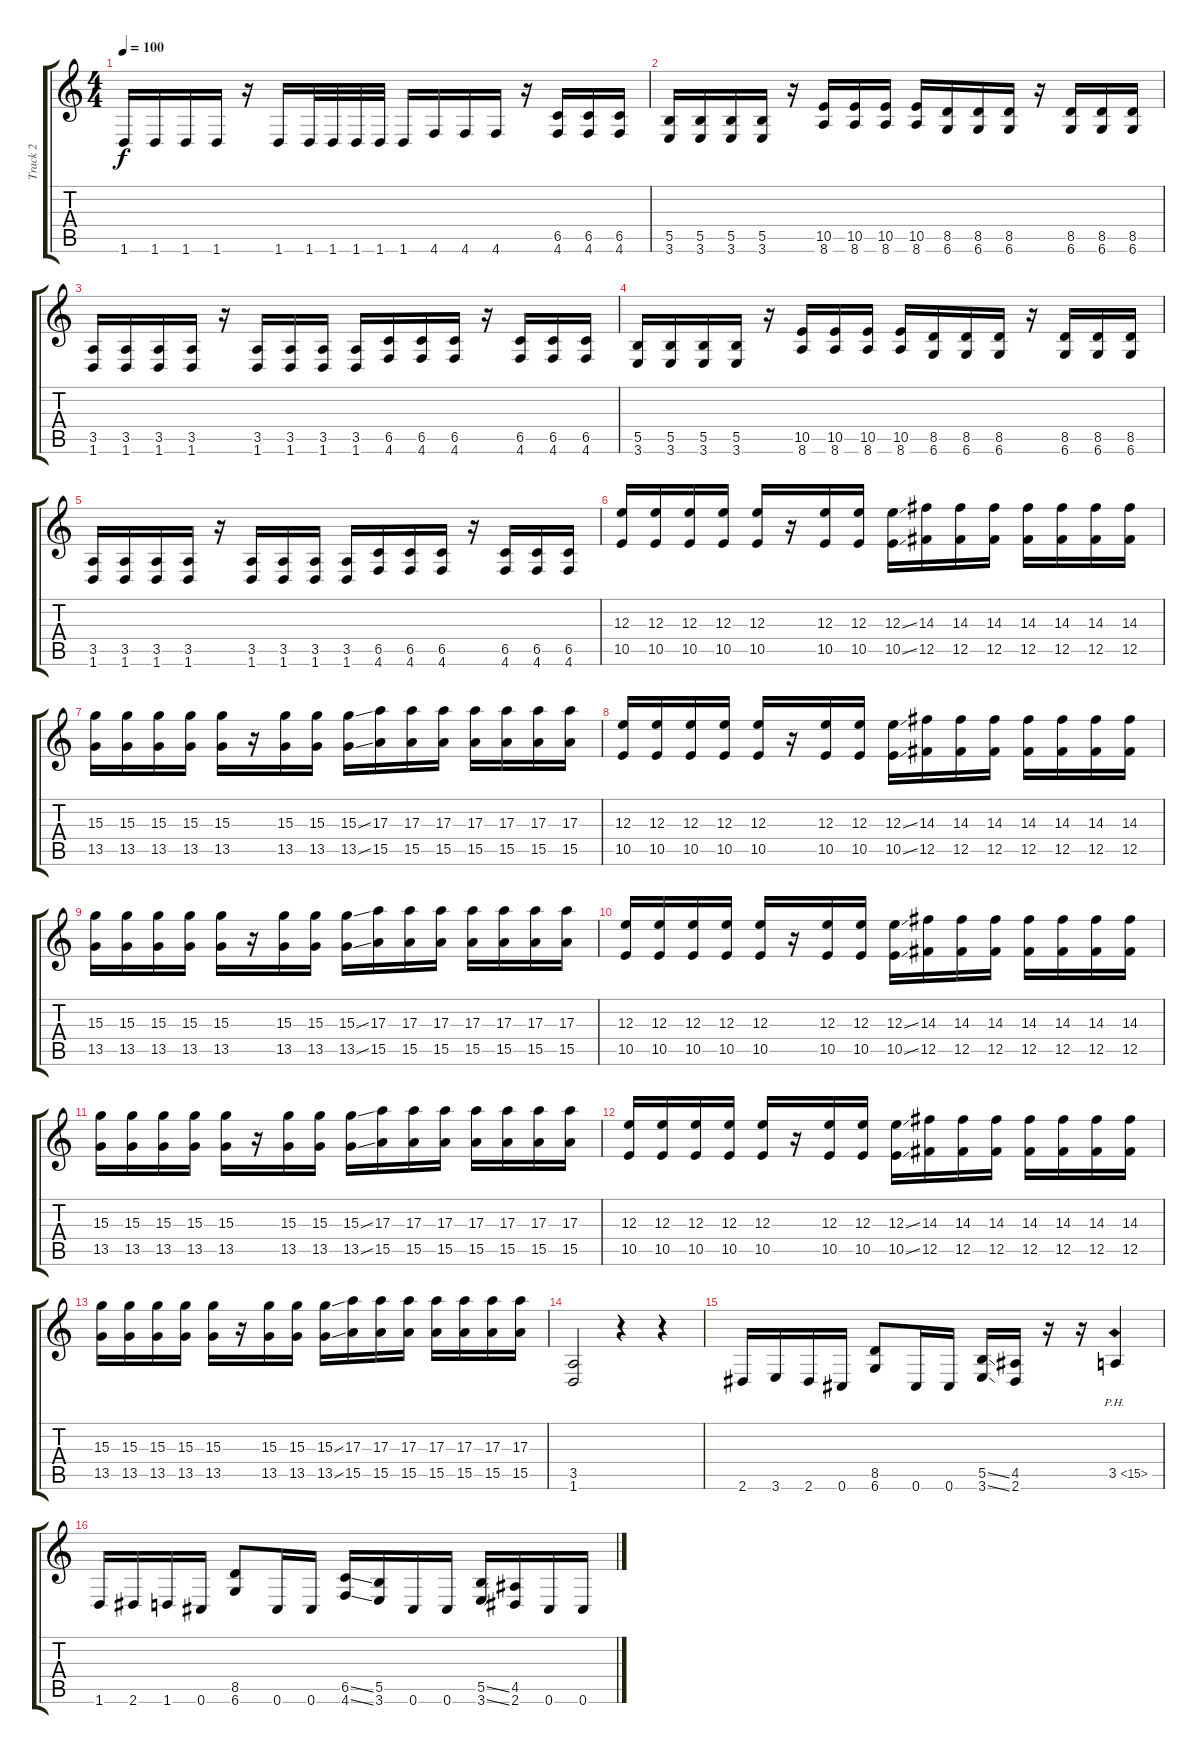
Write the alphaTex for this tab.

\track ("Track 2" "Track 2") {instrument distortionguitar}
\staff {score tabs}
\tuning (Db4 Ab3 E3 B2 Gb2 Db2) {hide}
\ts (4 4)
\tempo 100
\clef g2
\ks c
1.6.16{dy f} 1.6.16 1.6.16 1.6.16 r.16 1.6.16 1.6.32 1.6.32 1.6.32 1.6.32 1.6.16 4.6.16 4.6.16 4.6.16 r.16 (6.5 4.6).16 (6.5 4.6).16 (6.5 4.6).16 |
(5.5 3.6).16 (5.5 3.6).16 (5.5 3.6).16 (5.5 3.6).16 r.16 (10.5 8.6).16 (10.5 8.6).16 (10.5 8.6).16 (10.5 8.6).16 (8.5 6.6).16 (8.5 6.6).16 (8.5 6.6).16 r.16 (8.5 6.6).16 (8.5 6.6).16 (8.5 6.6).16 |
(3.5 1.6).16 (3.5 1.6).16 (3.5 1.6).16 (3.5 1.6).16 r.16 (3.5 1.6).16 (3.5 1.6).16 (3.5 1.6).16 (3.5 1.6).16 (6.5 4.6).16 (6.5 4.6).16 (6.5 4.6).16 r.16 (6.5 4.6).16 (6.5 4.6).16 (6.5 4.6).16 |
(5.5 3.6).16 (5.5 3.6).16 (5.5 3.6).16 (5.5 3.6).16 r.16 (10.5 8.6).16 (10.5 8.6).16 (10.5 8.6).16 (10.5 8.6).16 (8.5 6.6).16 (8.5 6.6).16 (8.5 6.6).16 r.16 (8.5 6.6).16 (8.5 6.6).16 (8.5 6.6).16 |
(3.5 1.6).16 (3.5 1.6).16 (3.5 1.6).16 (3.5 1.6).16 r.16 (3.5 1.6).16 (3.5 1.6).16 (3.5 1.6).16 (3.5 1.6).16 (6.5 4.6).16 (6.5 4.6).16 (6.5 4.6).16 r.16 (6.5 4.6).16 (6.5 4.6).16 (6.5 4.6).16 |
(12.3 10.5).16 (12.3 10.5).16 (12.3 10.5).16 (12.3 10.5).16 (12.3 10.5).16 r.16 (12.3 10.5).16 (12.3 10.5).16 (12.3{ss} 10.5{ss}).16 (14.3 12.5).16 (14.3 12.5).16 (14.3 12.5).16 (14.3 12.5).16 (14.3 12.5).16 (14.3 12.5).16 (14.3 12.5).16 |
(15.3 13.5).16 (15.3 13.5).16 (15.3 13.5).16 (15.3 13.5).16 (15.3 13.5).16 r.16 (15.3 13.5).16 (15.3 13.5).16 (15.3{ss} 13.5{ss}).16 (17.3 15.5).16 (17.3 15.5).16 (17.3 15.5).16 (17.3 15.5).16 (17.3 15.5).16 (17.3 15.5).16 (17.3 15.5).16 |
(12.3 10.5).16 (12.3 10.5).16 (12.3 10.5).16 (12.3 10.5).16 (12.3 10.5).16 r.16 (12.3 10.5).16 (12.3 10.5).16 (12.3{ss} 10.5{ss}).16 (14.3 12.5).16 (14.3 12.5).16 (14.3 12.5).16 (14.3 12.5).16 (14.3 12.5).16 (14.3 12.5).16 (14.3 12.5).16 |
(15.3 13.5).16 (15.3 13.5).16 (15.3 13.5).16 (15.3 13.5).16 (15.3 13.5).16 r.16 (15.3 13.5).16 (15.3 13.5).16 (15.3{ss} 13.5{ss}).16 (17.3 15.5).16 (17.3 15.5).16 (17.3 15.5).16 (17.3 15.5).16 (17.3 15.5).16 (17.3 15.5).16 (17.3 15.5).16 |
(12.3 10.5).16 (12.3 10.5).16 (12.3 10.5).16 (12.3 10.5).16 (12.3 10.5).16 r.16 (12.3 10.5).16 (12.3 10.5).16 (12.3{ss} 10.5{ss}).16 (14.3 12.5).16 (14.3 12.5).16 (14.3 12.5).16 (14.3 12.5).16 (14.3 12.5).16 (14.3 12.5).16 (14.3 12.5).16 |
(15.3 13.5).16 (15.3 13.5).16 (15.3 13.5).16 (15.3 13.5).16 (15.3 13.5).16 r.16 (15.3 13.5).16 (15.3 13.5).16 (15.3{ss} 13.5{ss}).16 (17.3 15.5).16 (17.3 15.5).16 (17.3 15.5).16 (17.3 15.5).16 (17.3 15.5).16 (17.3 15.5).16 (17.3 15.5).16 |
(12.3 10.5).16 (12.3 10.5).16 (12.3 10.5).16 (12.3 10.5).16 (12.3 10.5).16 r.16 (12.3 10.5).16 (12.3 10.5).16 (12.3{ss} 10.5{ss}).16 (14.3 12.5).16 (14.3 12.5).16 (14.3 12.5).16 (14.3 12.5).16 (14.3 12.5).16 (14.3 12.5).16 (14.3 12.5).16 |
(15.3 13.5).16 (15.3 13.5).16 (15.3 13.5).16 (15.3 13.5).16 (15.3 13.5).16 r.16 (15.3 13.5).16 (15.3 13.5).16 (15.3{ss} 13.5{ss}).16 (17.3 15.5).16 (17.3 15.5).16 (17.3 15.5).16 (17.3 15.5).16 (17.3 15.5).16 (17.3 15.5).16 (17.3 15.5).16 |
(3.5 1.6).2 r.4 r.4 |
2.6.16 3.6.16 2.6.16 0.6.16 (8.5 6.6).8 0.6.16 0.6.16 (5.5{ss} 3.6{ss}).16 (4.5 2.6).16 r.16 r.16 3.5{ph 12}.4 |
1.6.16 2.6.16 1.6.16 0.6.16 (8.5 6.6).8 0.6.16 0.6.16 (6.5{ss} 4.6{ss}).16 (5.5 3.6).16 0.6.16 0.6.16 (5.5{ss} 3.6{ss}).16 (4.5 2.6).16 0.6.16 0.6.16
